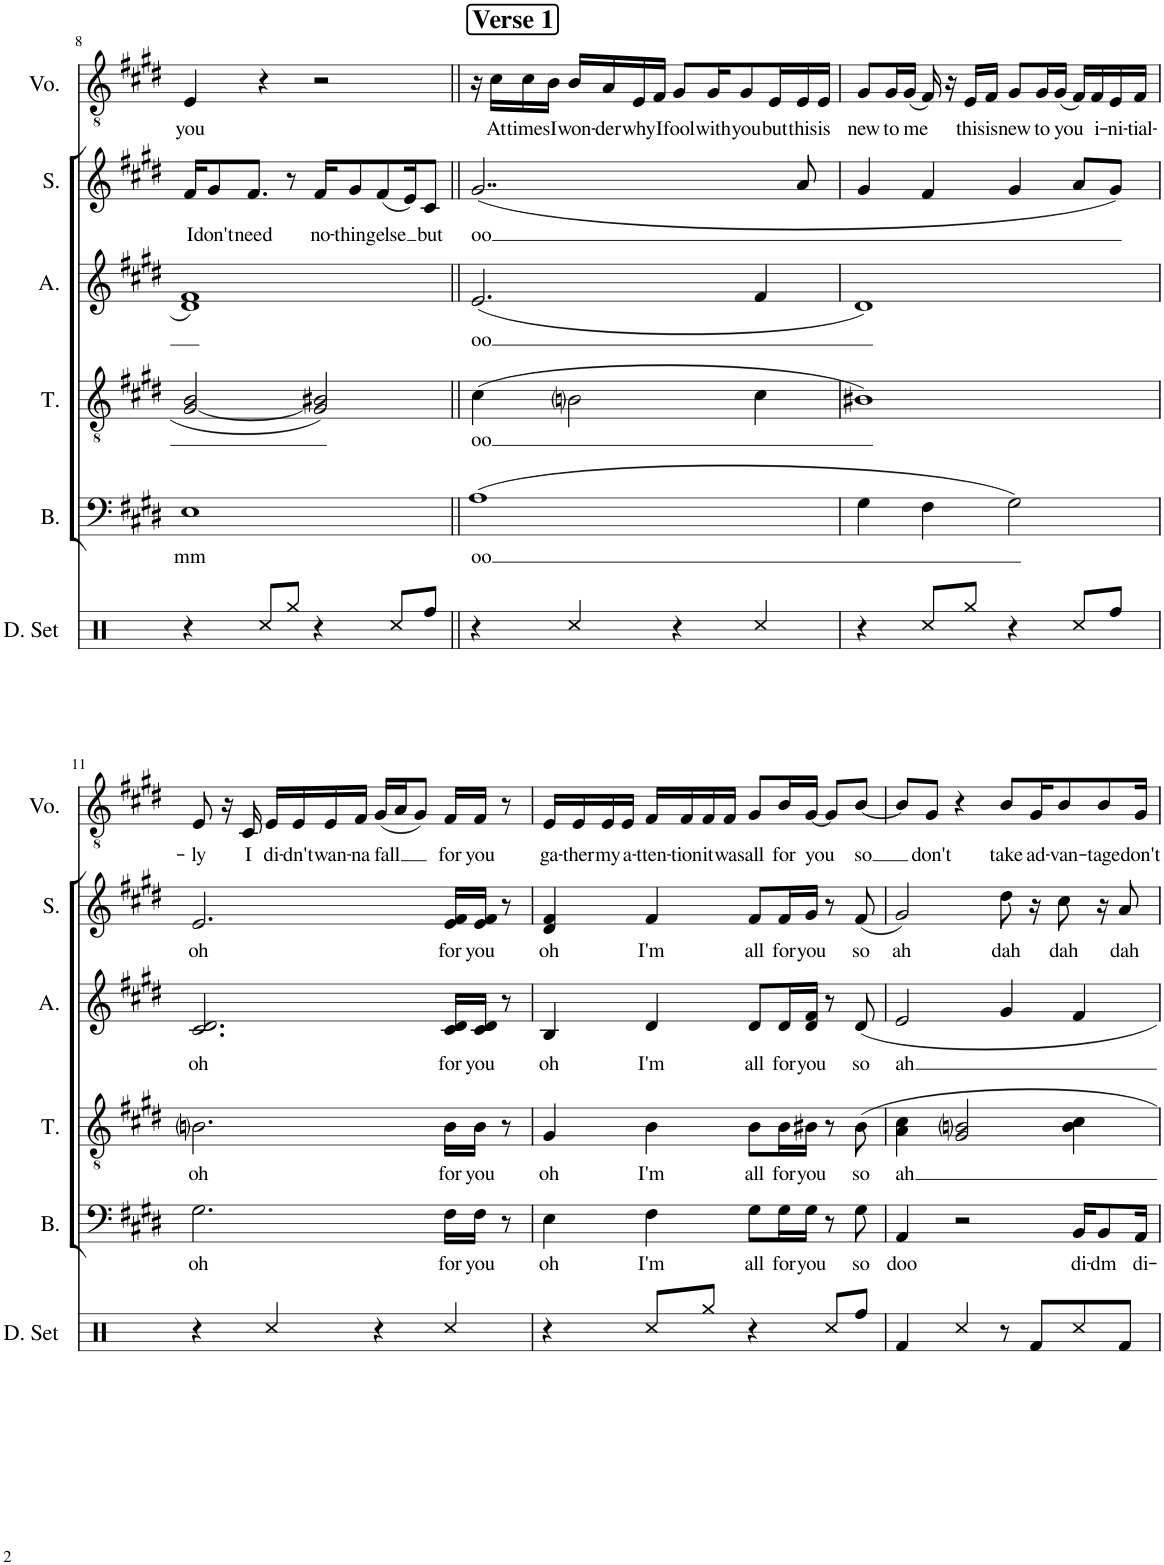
**kern	**kern	**text	**kern	**text	**kern	**text	**kern	**text	**kern	**text
*part6	*part5	*part5	*part4	*part4	*part3	*part3	*part2	*part2	*part1	*part1
*staff6	*staff5	*staff5	*staff4	*staff4	*staff3	*staff3	*staff2	*staff2	*staff1	*staff1
*I"Drumset	*I"Bass	*	*I"Tenor	*	*I"Alto	*	*I"Soprano	*	*I"Voice	*
*I'D. Set	*I'B.	*	*I'T.	*	*I'A.	*	*I'S.	*	*I'Vo.	*
!!LO:PB:g=z
*clefX	*clefF4	*	*clefGv2	*	*clefG2	*	*clefG2	*	*clefGv2	*
*k[f#c#g#d#]	*k[f#c#g#d#]	*	*k[f#c#g#d#]	*	*k[f#c#g#d#]	*	*k[f#c#g#d#]	*	*k[f#c#g#d#]	*
*M4/4	*M4/4	*	*M4/4	*	*M4/4	*	*M4/4	*	*M4/4	*
=8	=8	=8	=8	=8	=8	=8	=8	=8	=8	=8
!	!	!LO:LY:b	!	!	!	!	!	!LO:LY:b	!	!LO:LY:b
4r	1E	mm	[2G#/ 2B/	.	1d# 1f#	.	16f#/KL	I	4E/	you
!	!	!	!	!	!	!	!	!LO:LY:b	!	!
.	.	.	.	.	.	.	8g#/	don't	.	.
!	!	!	!	!	!	!	!	!LO:LY:b	!	!
.	.	.	.	.	.	.	8.f#/J	need	.	.
8Rcc/L	.	.	.	.	.	.	.	.	4r	.
8Rgg/J	.	.	.	.	.	.	8r	.	.	.
!	!	!	!	!	!	!	!	!LO:LY:b	!	!
4r	.	.	2G#/] 2B#X/	.	.	.	16f#/KL	no-	2r	.
!	!	!	!	!	!	!	!	!LO:LY:b	!	!
.	.	.	.	.	.	.	8g#/	-thing	.	.
!	!	!	!	!	!	!	!	!LO:LY:b	!	!
.	.	.	.	.	.	.	(8f#/	else	.	.
8Rcc/L	.	.	.	.	.	.	.	.	.	.
.	.	.	.	.	.	.	16e/K)	.	.	.
!	!	!	!	!	!	!	!	!LO:LY:b	!	!
8Rff/J	.	.	.	.	.	.	8c#/J	but	.	.
!!LO:REH:place=s1:a:B:cj:fs=14:t=Verse 1
=9||	=9||	=9||	=9||	=9||	=9||	=9||	=9||	=9||	=9||	=9||
!	!	!LO:LY:b	!	!LO:LY:b	!	!LO:LY:b	!	!LO:LY:b	!	!
4r	(1A	oo	(4c#\	oo	(2.e/	oo	(2..g#/	oo	16r	.
!	!	!	!	!	!	!	!	!	!	!LO:LY:b
.	.	.	.	.	.	.	.	.	16c#\LL	At
!	!	!	!	!	!	!	!	!	!	!LO:LY:b
.	.	.	.	.	.	.	.	.	16c#\	times
!	!	!	!	!	!	!	!	!	!	!LO:LY:b
.	.	.	.	.	.	.	.	.	16B\JJ	I
!	!	!	!	!	!	!	!	!	!	!LO:LY:b
4Rcc/	.	.	2Bni\	.	.	.	.	.	16B/LL	won-
!	!	!	!	!	!	!	!	!	!	!LO:LY:b
.	.	.	.	.	.	.	.	.	16A/	-der
!	!	!	!	!	!	!	!	!	!	!LO:LY:b
.	.	.	.	.	.	.	.	.	16E/	why
!	!	!	!	!	!	!	!	!	!	!LO:LY:b
.	.	.	.	.	.	.	.	.	16F#/JJ	I
!	!	!	!	!	!	!	!	!	!	!LO:LY:b
4r	.	.	.	.	.	.	.	.	8G#/L	fool
!	!	!	!	!	!	!	!	!	!	!LO:LY:b
.	.	.	.	.	.	.	.	.	16G#/K	with
!	!	!	!	!	!	!	!	!	!	!LO:LY:b
.	.	.	.	.	.	.	.	.	8G#/	you
4Rcc/	.	.	4c#\	.	4f#/	.	.	.	.	.
!	!	!	!	!	!	!	!	!	!	!LO:LY:b
.	.	.	.	.	.	.	.	.	16E/L	but
!	!	!	!	!	!	!	!	!	!	!LO:LY:b
.	.	.	.	.	.	.	8a/	.	16E/	this
!	!	!	!	!	!	!	!	!	!	!LO:LY:b
.	.	.	.	.	.	.	.	.	16E/JJ	is
=10	=10	=10	=10	=10	=10	=10	=10	=10	=10	=10
!	!	!	!	!	!	!	!	!	!	!LO:LY:b
4r	4G#\	.	1B#X)	.	1d#)	.	4g#/	.	8G#/L	new
!	!	!	!	!	!	!	!	!	!	!LO:LY:b
.	.	.	.	.	.	.	.	.	16G#/L	to
!	!	!	!	!	!	!	!	!	!	!LO:LY:b
.	.	.	.	.	.	.	.	.	(16G#/JJ	me
8Rcc/L	4F#\	.	.	.	.	.	4f#/	.	16F#/)	.
.	.	.	.	.	.	.	.	.	16r	.
!	!	!	!	!	!	!	!	!	!	!LO:LY:b
8Rgg/J	.	.	.	.	.	.	.	.	16E/LL	this
!	!	!	!	!	!	!	!	!	!	!LO:LY:b
.	.	.	.	.	.	.	.	.	16F#/JJ	is
!	!	!	!	!	!	!	!	!	!	!LO:LY:b
4r	2G#\)	.	.	.	.	.	4g#/	.	8G#/L	new
!	!	!	!	!	!	!	!	!	!	!LO:LY:b
.	.	.	.	.	.	.	.	.	16G#/L	to
!	!	!	!	!	!	!	!	!	!	!LO:LY:b
.	.	.	.	.	.	.	.	.	(16G#/JJ	you
8Rcc/L	.	.	.	.	.	.	8a/L	.	16F#/LL)	.
!	!	!	!	!	!	!	!	!	!	!LO:LY:b
.	.	.	.	.	.	.	.	.	16F#/	i-
!	!	!	!	!	!	!	!	!	!	!LO:LY:b
8Rff/J	.	.	.	.	.	.	8g#/J)	.	16E/	-ni-
!	!	!	!	!	!	!	!	!	!	!LO:LY:b
.	.	.	.	.	.	.	.	.	16F#/JJ	-tial-
!!LO:LB:g=z
=11	=11	=11	=11	=11	=11	=11	=11	=11	=11	=11
!	!	!LO:LY:b	!	!LO:LY:b	!	!LO:LY:b	!	!LO:LY:b	!	!LO:LY:b
4r	2.G#\	oh	2.Bni\	oh	2.c#/ 2.d#/	oh	2.e/	oh	8E/	-ly
.	.	.	.	.	.	.	.	.	16r	.
!	!	!	!	!	!	!	!	!	!	!LO:LY:b
.	.	.	.	.	.	.	.	.	16C#/	I
!	!	!	!	!	!	!	!	!	!	!LO:LY:b
4Rcc/	.	.	.	.	.	.	.	.	16E/LL	di-
!	!	!	!	!	!	!	!	!	!	!LO:LY:b
.	.	.	.	.	.	.	.	.	16E/	-dn't
!	!	!	!	!	!	!	!	!	!	!LO:LY:b
.	.	.	.	.	.	.	.	.	16E/	wan-
!	!	!	!	!	!	!	!	!	!	!LO:LY:b
.	.	.	.	.	.	.	.	.	16F#/JJ	-na
!	!	!	!	!	!	!	!	!	!	!LO:LY:b
4r	.	.	.	.	.	.	.	.	(16G#/LL	fall
.	.	.	.	.	.	.	.	.	16A/J	.
.	.	.	.	.	.	.	.	.	8G#/J)	.
!	!	!LO:LY:b	!	!LO:LY:b	!	!LO:LY:b	!	!LO:LY:b	!	!LO:LY:b
4Rcc/	16F#\LL	for	16B\LL	for	16c#/ 16d#/LL	for	16e/ 16f#/LL	for	16F#/LL	for
!	!	!LO:LY:b	!	!LO:LY:b	!	!LO:LY:b	!	!LO:LY:b	!	!LO:LY:b
.	16F#\JJ	you	16B\JJ	you	16c#/ 16d#/JJ	you	16e/ 16f#/JJ	you	16F#/JJ	you
.	8r	.	8r	.	8r	.	8r	.	8r	.
=12	=12	=12	=12	=12	=12	=12	=12	=12	=12	=12
!	!	!LO:LY:b	!	!LO:LY:b	!	!LO:LY:b	!	!LO:LY:b	!	!LO:LY:b
4r	4E\	oh	4G#/	oh	4B/	oh	4d#/ 4f#/	oh	16E/LL	ga-
!	!	!	!	!	!	!	!	!	!	!LO:LY:b
.	.	.	.	.	.	.	.	.	16E/	-ther
!	!	!	!	!	!	!	!	!	!	!LO:LY:b
.	.	.	.	.	.	.	.	.	16E/	my
!	!	!	!	!	!	!	!	!	!	!LO:LY:b
.	.	.	.	.	.	.	.	.	16E/JJ	a-
!	!	!LO:LY:b	!	!LO:LY:b	!	!LO:LY:b	!	!LO:LY:b	!	!LO:LY:b
8Rcc/L	4F#\	I'm	4B\	I'm	4d#/	I'm	4f#/	I'm	16F#/LL	-tten-
!	!	!	!	!	!	!	!	!	!	!LO:LY:b
.	.	.	.	.	.	.	.	.	16F#/	-tion
!	!	!	!	!	!	!	!	!	!	!LO:LY:b
8Rgg/J	.	.	.	.	.	.	.	.	16F#/	it
!	!	!	!	!	!	!	!	!	!	!LO:LY:b
.	.	.	.	.	.	.	.	.	16F#/JJ	was
!	!	!LO:LY:b	!	!LO:LY:b	!	!LO:LY:b	!	!LO:LY:b	!	!LO:LY:b
4r	8G#\L	all	8B\L	all	8d#/L	all	8f#/L	all	8G#/L	all
!	!	!LO:LY:b	!	!LO:LY:b	!	!LO:LY:b	!	!LO:LY:b	!	!LO:LY:b
.	16G#\L	for	16B\L	for	16d#/L	for	16f#/L	for	16B/L	for
!	!	!LO:LY:b	!	!LO:LY:b	!	!LO:LY:b	!	!LO:LY:b	!	!LO:LY:b
.	16G#\JJ	you	16B#X\JJ	you	16d#/ 16f#/JJ	you	16g#/JJ	you	[16G#/JJ	you
8Rcc/L	8r	.	8r	.	8r	.	8r	.	8G#/L]	.
!	!	!LO:LY:b	!	!LO:LY:b	!	!LO:LY:b	!	!LO:LY:b	!	!LO:LY:b
8Rff/J	8G#\	so	8B#\	so	8d#/	so	(8f#/	so	[8B/J	so
=13	=13	=13	=13	=13	=13	=13	=13	=13	=13	=13
!	!	!LO:LY:b	!	!LO:LY:b	!	!LO:LY:b	!	!LO:LY:b	!	!
4Rf/	4AA/	doo	4A\ 4c#\	ah	2e/	ah	2g#/)	ah	8B/L]	.
!	!	!	!	!	!	!	!	!	!	!LO:LY:b
.	.	.	.	.	.	.	.	.	8G#/J	don't
4Rcc/	2r	.	2G#/ 2Bni/	.	.	.	.	.	4r	.
!	!	!	!	!	!	!	!	!LO:LY:b	!	!LO:LY:b
8r	.	.	.	.	4g#/	.	8dd#\	dah	8B/L	take
!	!	!	!	!	!	!	!	!	!	!LO:LY:b
8Rf/L	.	.	.	.	.	.	16r	.	16G#/K	ad-
!	!	!	!	!	!	!	!	!LO:LY:b	!	!LO:LY:b
.	.	.	.	.	.	.	8cc#\	dah	8B/	-van-
!	!	!LO:LY:b	!	!	!	!	!	!	!	!
8Rcc/	16BB/KL	di-	4B\ 4c#\	.	4f#/	.	.	.	.	.
!	!	!LO:LY:b	!	!	!	!	!	!	!	!LO:LY:b
.	8BB/	-dm	.	.	.	.	16r	.	8B/	-tage
!	!	!	!	!	!	!	!	!LO:LY:b	!	!
8Rf/J	.	.	.	.	.	.	8a/	dah	.	.
!	!	!LO:LY:b	!	!	!	!	!	!	!	!LO:LY:b
.	16AA/Jk	di-	.	.	.	.	.	.	16G#/Jk	don't
=	=	=	=	=	=	=	=	=	=	=
*-	*-	*-	*-	*-	*-	*-	*-	*-	*-	*-
